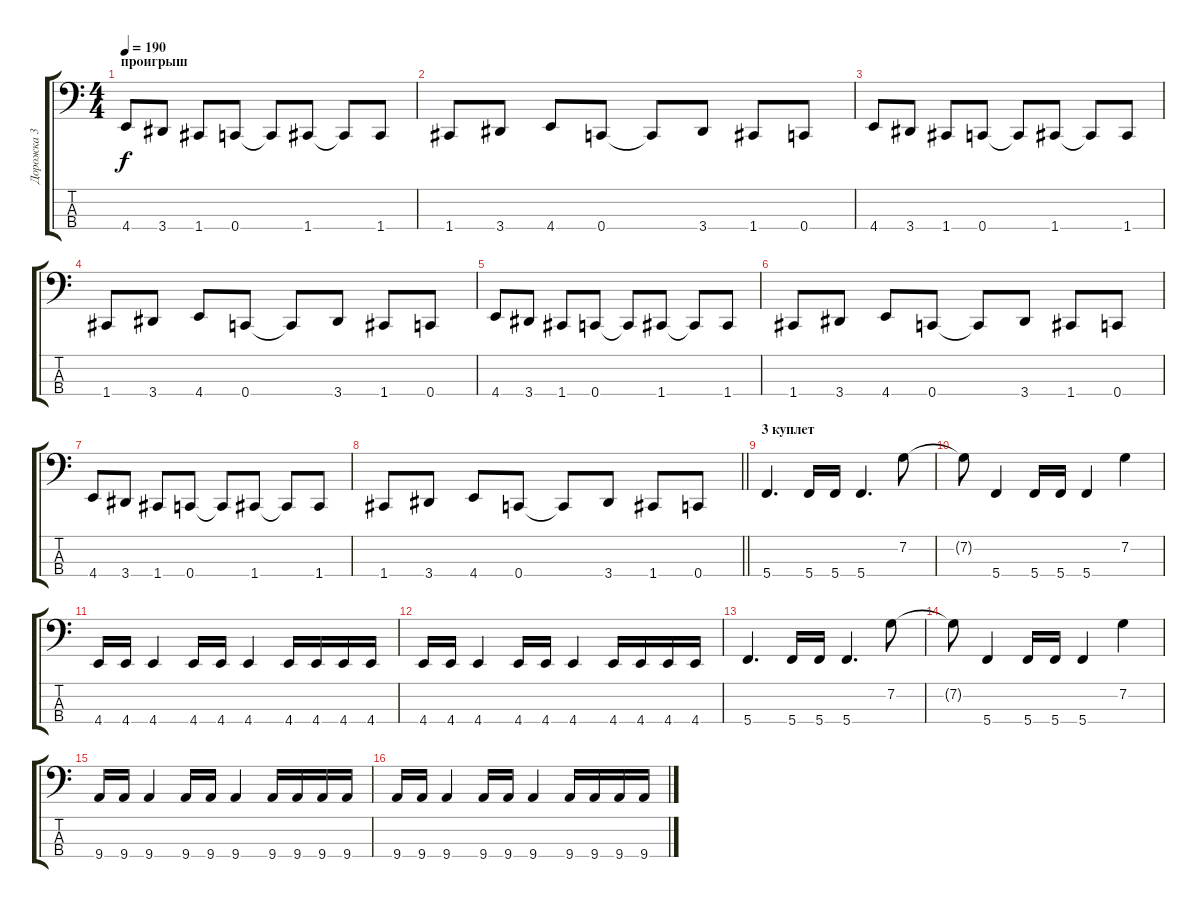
\track ("Дорожка 3" "Дорожка 3") {instrument slapbass1}
\staff {score tabs}
\tuning (F2 C2 G1 C1) {hide}
\ts (4 4)
\section ("" "проигрыш")
\tempo 190
\clef f4
\ks c
4.4.8{dy f} 3.4.8 1.4.8 0.4.8 0.4{t}.8 1.4.8 1.4{t}.8 1.4.8 |
1.4.8 3.4.8 4.4.8 0.4.8 0.4{t}.8 3.4.8 1.4.8 0.4.8 |
4.4.8 3.4.8 1.4.8 0.4.8 0.4{t}.8 1.4.8 1.4{t}.8 1.4.8 |
1.4.8 3.4.8 4.4.8 0.4.8 0.4{t}.8 3.4.8 1.4.8 0.4.8 |
4.4.8 3.4.8 1.4.8 0.4.8 0.4{t}.8 1.4.8 1.4{t}.8 1.4.8 |
1.4.8 3.4.8 4.4.8 0.4.8 0.4{t}.8 3.4.8 1.4.8 0.4.8 |
4.4.8 3.4.8 1.4.8 0.4.8 0.4{t}.8 1.4.8 1.4{t}.8 1.4.8 |
\barLineRight lightlight
1.4.8 3.4.8 4.4.8 0.4.8 0.4{t}.8 3.4.8 1.4.8 0.4.8 |
\section ("" "3 куплет")
5.4.4{d} 5.4.16 5.4.16 5.4.4{d} 7.2.8 |
7.2{t}.8 5.4.4 5.4.16 5.4.16 5.4.4 7.2.4 |
4.4.16 4.4.16 4.4.4 4.4.16 4.4.16 4.4.4 4.4.16 4.4.16 4.4.16 4.4.16 |
4.4.16 4.4.16 4.4.4 4.4.16 4.4.16 4.4.4 4.4.16 4.4.16 4.4.16 4.4.16 |
5.4.4{d} 5.4.16 5.4.16 5.4.4{d} 7.2.8 |
7.2{t}.8 5.4.4 5.4.16 5.4.16 5.4.4 7.2.4 |
9.4.16 9.4.16 9.4.4 9.4.16 9.4.16 9.4.4 9.4.16 9.4.16 9.4.16 9.4.16 |
9.4.16 9.4.16 9.4.4 9.4.16 9.4.16 9.4.4 9.4.16 9.4.16 9.4.16 9.4.16
